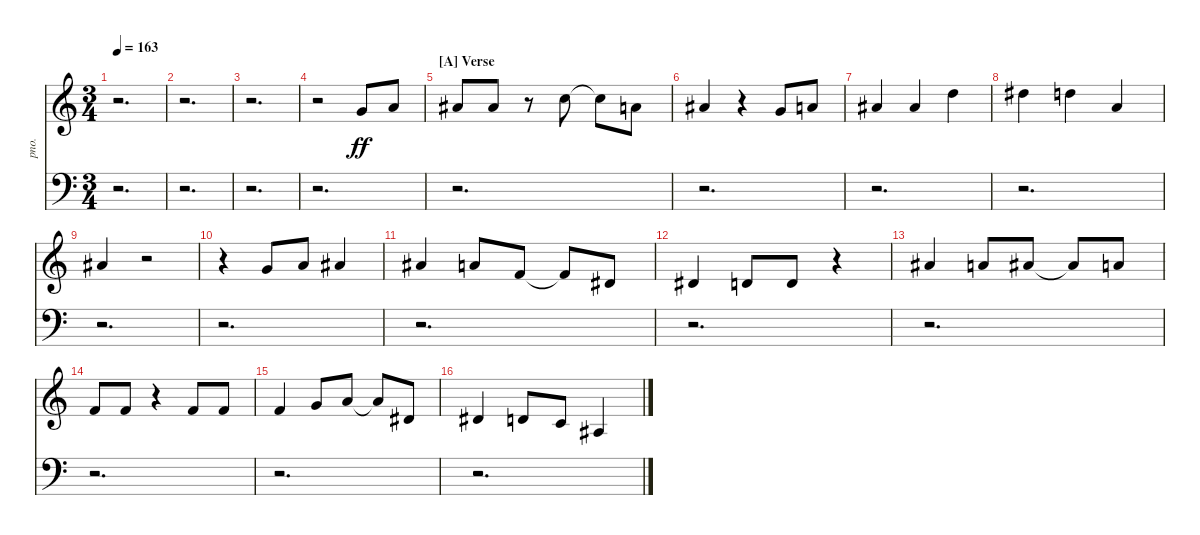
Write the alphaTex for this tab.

\bracketExtendMode nobrackets
\track ("Melody" "pno.") {instrument acousticgrandpiano}
\staff {score}
\tuning (E4 B3 G3 D3 A2 E2)
\ts (3 4)
\tempo 163
\clef g2
\ks aminor
r.2{d dy ff instrument acousticgrandpiano beam Down} |
r.2{d beam Down} |
r.2{d beam Down} |
r.2{beam Down} 3.1.8{beam Up} 5.1.8{beam Up} |
\section ("A" "Verse")
6.1{acc #}.8{beam Up} 6.1{acc #}.8{beam Up} r.8{beam Down} 8.1.8{beam Down} 8.1{t}.8{beam Down} 5.1.8{beam Down} |
6.1{acc #}.4{beam Up} r.4{beam Down} 3.1.8{beam Up} 5.1.8{beam Up} |
6.1{acc #}.4{beam Up} 6.1{acc #}.4{beam Up} 10.1.4{beam Down} |
11.1{acc #}.4{beam Down} 10.1.4{beam Down} 5.1.4{beam Up} |
6.1{acc #}.4{beam Up} r.2{beam Down} |
r.4{beam Down} 3.1.8{beam Up} 5.1.8{beam Up} 6.1{acc #}.4{beam Up} |
6.1{acc #}.4{beam Up} 5.1.8{beam Up} 1.1.8{beam Up} 1.1{t}.8{beam Up} 4.2{acc #}.8{beam Up} |
4.2{acc #}.4{beam Up} 3.2.8{beam Up} 3.2.8{beam Up} r.4{beam Down} |
6.1{acc #}.4{beam Up} 5.1.8{beam Up} 6.1{acc #}.8{beam Up} 6.1{t acc #}.8{beam Up} 5.1.8{beam Up} |
1.1.8{beam Up} 1.1.8{beam Up} r.4{beam Down} 1.1.8{beam Up} 1.1.8{beam Up} |
1.1.4{beam Up} 3.1.8{beam Up} 5.1.8{beam Up} 5.1{t}.8{beam Up} 4.2{acc #}.8{beam Up} |
4.2{acc #}.4{beam Up} 3.2.8{beam Up} 1.2.8{beam Up} 3.3{acc #}.4{beam Up}
\staff {score}
\tuning (G2 D2 A1 E1 B0)
\clef f4
\ottava regular
\simile none
\ks aminor
r.2{d dy ff beam Down} |
r.2{d beam Down} |
r.2{d beam Down} |
r.2{d beam Down} |
r.2{d beam Down} |
r.2{d beam Down} |
r.2{d beam Down} |
r.2{d beam Down} |
r.2{d beam Down} |
r.2{d beam Down} |
r.2{d beam Down} |
r.2{d beam Down} |
r.2{d beam Down} |
r.2{d beam Down} |
r.2{d beam Down} |
r.2{d beam Down}
